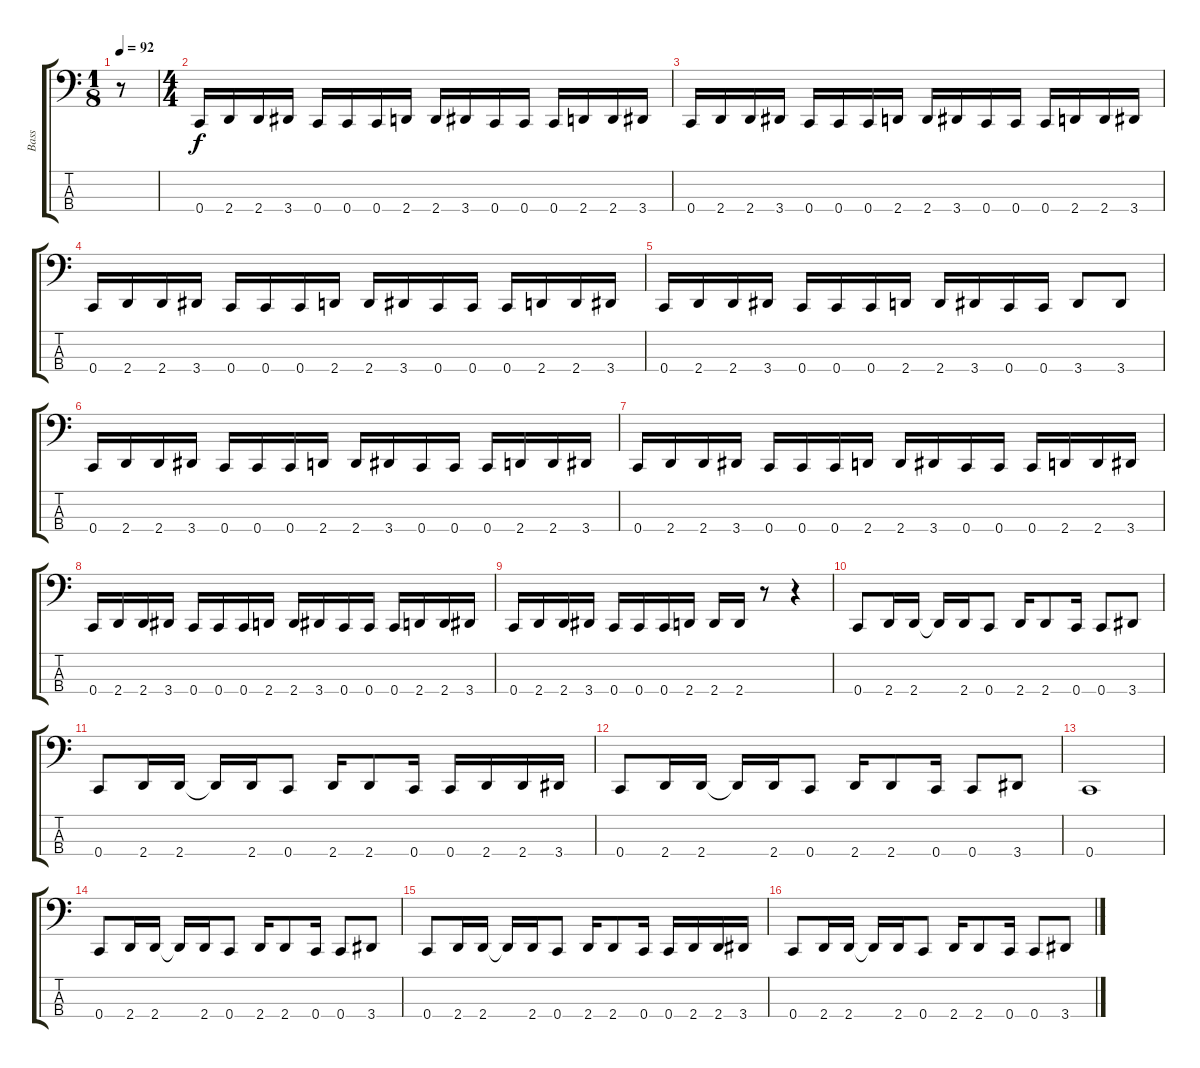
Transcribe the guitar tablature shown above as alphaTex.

\track ("Bass" "Bass") {instrument electricbassfinger}
\staff {score tabs}
\tuning (F2 C2 G1 C1) {hide}
\ts (1 8)
\tempo 92
\clef f4
\ks c
r.8{dy f instrument electricbassfinger} |
\ts (4 4)
0.4.16 2.4.16 2.4.16 3.4.16 0.4.16 0.4.16 0.4.16 2.4.16 2.4.16 3.4.16 0.4.16 0.4.16 0.4.16 2.4.16 2.4.16 3.4.16 |
0.4.16 2.4.16 2.4.16 3.4.16 0.4.16 0.4.16 0.4.16 2.4.16 2.4.16 3.4.16 0.4.16 0.4.16 0.4.16 2.4.16 2.4.16 3.4.16 |
0.4.16 2.4.16 2.4.16 3.4.16 0.4.16 0.4.16 0.4.16 2.4.16 2.4.16 3.4.16 0.4.16 0.4.16 0.4.16 2.4.16 2.4.16 3.4.16 |
0.4.16 2.4.16 2.4.16 3.4.16 0.4.16 0.4.16 0.4.16 2.4.16 2.4.16 3.4.16 0.4.16 0.4.16 3.4.8 3.4.8 |
0.4.16 2.4.16 2.4.16 3.4.16 0.4.16 0.4.16 0.4.16 2.4.16 2.4.16 3.4.16 0.4.16 0.4.16 0.4.16 2.4.16 2.4.16 3.4.16 |
0.4.16 2.4.16 2.4.16 3.4.16 0.4.16 0.4.16 0.4.16 2.4.16 2.4.16 3.4.16 0.4.16 0.4.16 0.4.16 2.4.16 2.4.16 3.4.16 |
0.4.16 2.4.16 2.4.16 3.4.16 0.4.16 0.4.16 0.4.16 2.4.16 2.4.16 3.4.16 0.4.16 0.4.16 0.4.16 2.4.16 2.4.16 3.4.16 |
0.4.16 2.4.16 2.4.16 3.4.16 0.4.16 0.4.16 0.4.16 2.4.16 2.4.16 2.4.16 r.8 r.4 |
0.4.8 2.4.16 2.4.16 2.4{t}.16 2.4.16 0.4.8 2.4.16 2.4.8 0.4.16 0.4.8 3.4.8 |
0.4.8 2.4.16 2.4.16 2.4{t}.16 2.4.16 0.4.8 2.4.16 2.4.8 0.4.16 0.4.16 2.4.16 2.4.16 3.4.16 |
0.4.8 2.4.16 2.4.16 2.4{t}.16 2.4.16 0.4.8 2.4.16 2.4.8 0.4.16 0.4.8 3.4.8 |
0.4.1 |
0.4.8 2.4.16 2.4.16 2.4{t}.16 2.4.16 0.4.8 2.4.16 2.4.8 0.4.16 0.4.8 3.4.8 |
0.4.8 2.4.16 2.4.16 2.4{t}.16 2.4.16 0.4.8 2.4.16 2.4.8 0.4.16 0.4.16 2.4.16 2.4.16 3.4.16 |
0.4.8 2.4.16 2.4.16 2.4{t}.16 2.4.16 0.4.8 2.4.16 2.4.8 0.4.16 0.4.8 3.4.8
